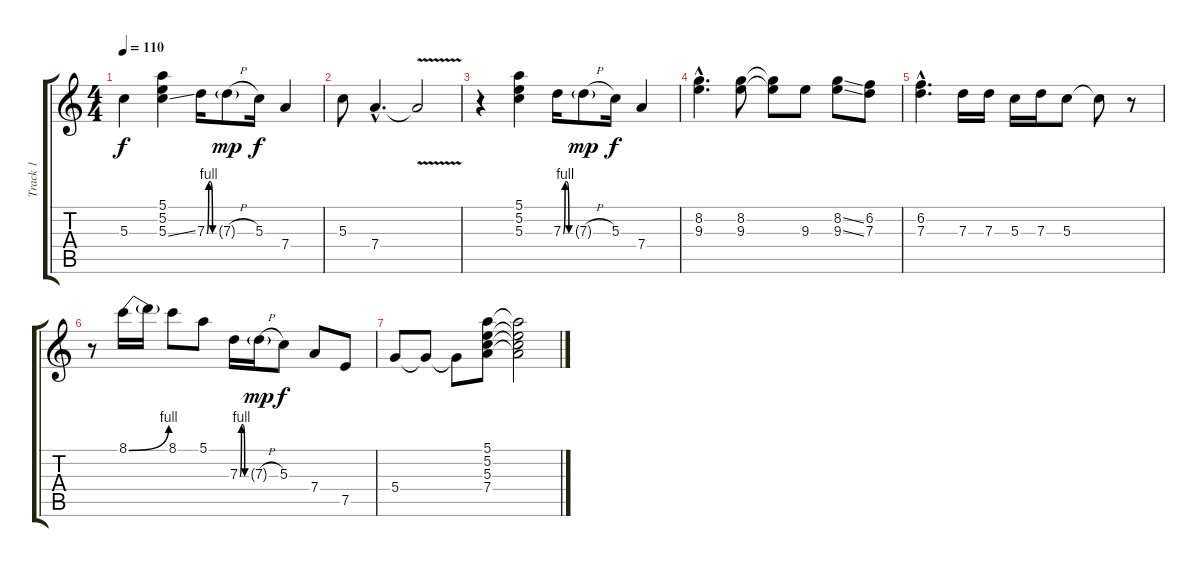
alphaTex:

\track ("Track 1" "Track 1") {instrument distortionguitar}
\staff {score tabs}
\tuning (E4 B3 G3 D3 A2 E2) {hide}
\ts (4 4)
\tempo 110
\clef g2
\ks c
5.3{t}.4{dy f} (5.1 5.2 5.3{ss}).4 7.3{be (custom 0 0 15 4 30 4 45 0 60 0)}.16 7.3{h g}.8{dy mp} 5.3.16{dy f} 7.4.4 |
5.3.8 7.4{hac}.4{d} 7.4{v t}.2 |
r.4 (5.1 5.2 5.3).4 7.3{be (custom 0 0 15 4 30 4 45 0 60 0)}.16 7.3{h g}.8{dy mp} 5.3.16{dy f} 7.4.4 |
(8.2{hac} 9.3{hac}).4{d} (8.2 9.3).8 (8.2{t} 9.3{t}).8 9.3.8 (8.2{ss} 9.3{ss}).8 (6.2 7.3).8 |
(6.2{hac} 7.3{hac}).4{d} 7.3.16 7.3.16 5.3.16 7.3.16 5.3.8 5.3{t}.8 r.8 |
r.8 8.1{be (bend 0 0 60 4)}.16 8.1{t}.16 8.1.8 5.1.8 7.3{be (custom 0 0 15 4 30 4 45 0 60 0)}.16 7.3{h g}.16{dy mp} 5.3.8{dy f} 7.4.8 7.5.8 |
5.4.8 5.4{t}.8 5.4{t}.8 (5.1 5.2 5.3 7.4).8 (5.1{t} 5.2{t} 5.3{t} 7.4{t}).2
